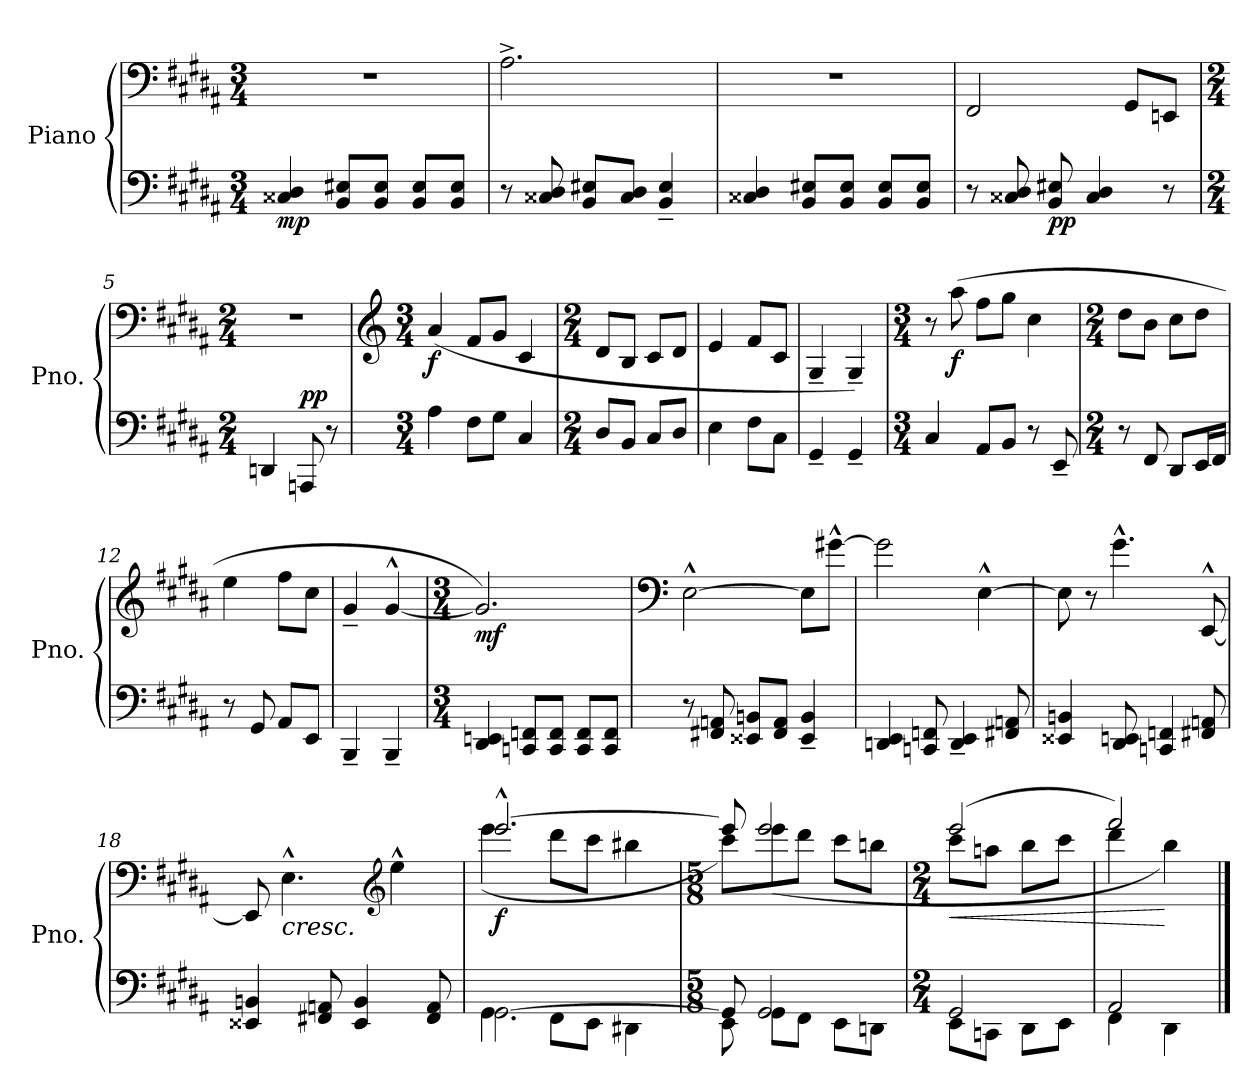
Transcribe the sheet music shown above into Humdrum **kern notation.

**kern	**kern	**dynam
*part1	*part1	*part1
*staff2	*staff1	*staff1/2
*I"Piano	*	*
*I'Pno.	*	*
*clefF4	*clefF4	*
*k[f#c#g#d#a#]	*k[f#c#g#d#a#]	*
*M3/4	*M3/4	*
*MM84	*MM84	*
=1	=1	=1
!	!	!LO:DY:b=2
4C##X/ 4D#/	2.r	mp
8BB/ 8E#X/L	.	.
8BB/ 8E#/J	.	.
8BB/ 8E#/L	.	.
8BB/ 8E#/J	.	.
=2	=2	=2
8r	2.A#^\	.
8C##X/ 8D#/	.	.
8BB/ 8E#X/L	.	.
8C##/ 8D#/J	.	.
4BB/~ 4E#/~	.	.
=3	=3	=3
4C##X/ 4D#/	2.r	.
8BB/ 8E#X/L	.	.
8BB/ 8E#/J	.	.
8BB/ 8E#/L	.	.
8BB/ 8E#/J	.	.
=4	=4	=4
8r	(>2FF#/	.
8C##X/ 8D#/	.	.
!	!	!LO:DY:b=2
8BB/ 8E#X/	.	pp
4C##/ 4D#/	.	.
.	8GG#/L	.
8r	8EEn/J	.
!!LO:LB:g=z
=5	=5	=5
*M2/4	*M2/4	*
4DDn/	2r	.
!	!	!LO:DY:a=2
8AAAn/)	.	pp
8r	.	.
=6	=6	=6
*	*clefG2	*
*M3/4	*M3/4	*
!	!	!LO:DY:b
4A#\	(>4a#/	f
8F#\L	8f#/L	.
8G#\J	8g#/J	.
4C#/	4c#/	.
=7	=7	=7
*M2/4	*M2/4	*
8D#/L	8d#/L	.
8BB/J	8B/J	.
8C#/L	8c#/L	.
8D#/J	8d#/J	.
=8	=8	=8
4E\	4e/	.
8F#\L	8f#/L	.
8C#\J	8c#/J	.
=9	=9	=9
4GG#~/	4G#~/	.
4GG#~/	4G#~/)	.
!!LO:LB:g=z
=10	=10	=10
*M3/4	*M3/4	*
4C#/	8r	.
!	!	!LO:DY:b
.	(>8aa#\	f
8AA#/L	8ff#\L	.
8BB/J	8gg#\J	.
8r	4cc#\	.
8EE~/	.	.
=11	=11	=11
*M2/4	*M2/4	*
8r	8dd#\L	.
8FF#/	8b\J	.
8DD#/L	8cc#\L	.
16EE/L	8dd#\J	.
16FF#/JJ	.	.
=12	=12	=12
8r	4ee\	.
8GG#/	.	.
8AA#/L	8ff#\L	.
8EE/J	8cc#\J	.
=13	=13	=13
4BBB~/	4g#~/	.
4BBB~/	[4g#^^/	.
=14	=14	=14
*M3/4	*M3/4	*
!	!	!LO:DY:b
4DD#/ 4EEn/	2.g#/])	mf
8CCn/ 8FFn/L	.	.
8CC/ 8FF/J	.	.
8CC/ 8FF/L	.	.
8CC/ 8FF/J	.	.
!!LO:LB:g=z
=15	=15	=15
*	*clefF4	*
8r	[2E^^\	.
8FF#X/ 8AAn/	.	.
8EE##X/ 8BBn/L	.	.
8FF#/ 8AA/J	.	.
4EE##/~ 4BB/~	8E\L]	.
.	[8g#X^^\J	.
=16	=16	=16
4DDn/ 4EE/	2g#\]	.
8CCn/ 8FFn/	.	.
4DD/~ 4EE/~	.	.
.	[4E^^\	.
8FF#X/ 8AAn/	.	.
=17	=17	=17
4EE##X/ 4BBn/	8E\]	.
.	8r	.
8DD#/ 8EEn/	4.g#^^\	.
4CCn/ 4FFn/	.	.
8FF#X/ 8AAn/	[8EE^^/	.
=18	=18	=18
4EE##X/ 4BBn/	8EE/]	.
!	!LO:TX:b:i:t=cresc.	!
.	4.E^^\	.
8FF#X/ 8AAn/	.	.
4EE##/ 4BB/	.	.
*	*clefG2	*
.	4ee^^\	.
8FF#/ 8AA/	.	.
!!LO:LB:g=z
=19	=19	=19
*^	*^	*
!	!	!	!	!LO:DY:b
[2.GG#\	4GG#\	[2.eee^^/	(<4eee\	f
.	8FF#\L	.	8ddd#\L	.
.	8EE\J	.	8ccc#\J	.
.	4DD#X\	.	4bb#X\	.
=20	=20	=20	=20	=20
*M5/8	*	*M5/8	*	*
8GG#/]	8EE\	8eee/]	8ccc#\L)	.
2GG#/	8GG#\L	2eee/	(<8eee\	.
.	8FF#\J	.	8ddd#\J	.
.	8EE\L	.	8ccc#\L	.
.	8DDn\J	.	8bbn\J	.
=21	=21	=21	=21	=21
*M2/4	*	*M2/4	*	*
!	!	!	!	!LO:HP:b
2GG#/	8EE\L	(>2eee/	8ccc#\L	<
.	8CCn\J	.	8aan\J	.
.	8DD#\L	.	8bb\L	.
.	8EE\J	.	8ccc#\J	.
=22	=22	=22	=22	=22
2AA#/	4FF#\	2fff#/)	4ddd#\	.
.	4DD#\	.	4bb\)	[
*v	*v	*	*	*
*	*v	*v	*
==	==	==
*-	*-	*-
